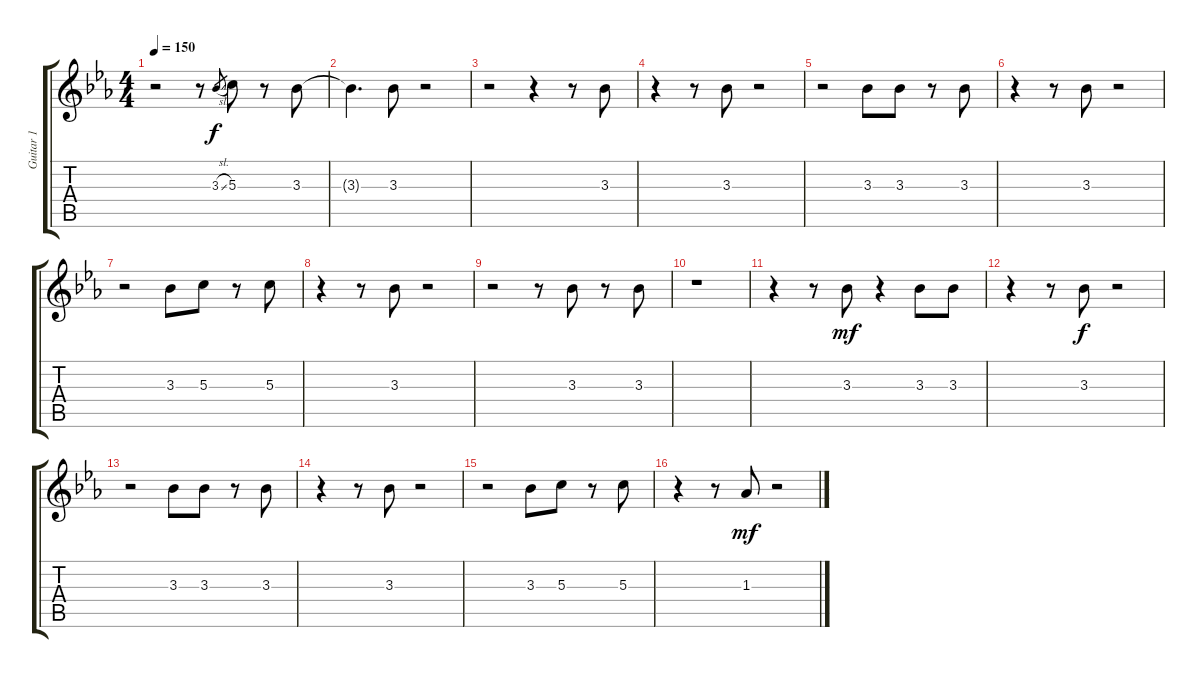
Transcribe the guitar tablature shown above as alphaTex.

\track ("Guitar 1" "Guitar 1") {instrument acousticguitarsteel}
\staff {score tabs}
\tuning (E4 B3 G3 D3 A2 E2) {hide}
\ts (4 4)
\tempo 150
\clef g2
\ks eb
r.2{dy f} r.8 3.3{sl}.8{gr} 5.3.8 r.8 3.3.8 |
3.3{t}.4{d} 3.3.8 r.2 |
r.2 r.4 r.8 3.3.8 |
r.4 r.8 3.3.8 r.2 |
r.2 3.3.8 3.3.8 r.8 3.3.8 |
r.4 r.8 3.3.8 r.2 |
r.2 3.3.8 5.3.8 r.8 5.3.8 |
r.4 r.8 3.3.8 r.2 |
r.2 r.8 3.3.8 r.8 3.3.8 |
r.1 |
r.4 r.8 3.3.8{dy mf} r.4 3.3.8 3.3.8 |
r.4 r.8 3.3.8{dy f} r.2 |
r.2 3.3.8 3.3.8 r.8 3.3.8 |
r.4 r.8 3.3.8 r.2 |
r.2 3.3.8 5.3.8 r.8 5.3.8 |
r.4 r.8 1.3.8{dy mf} r.2
